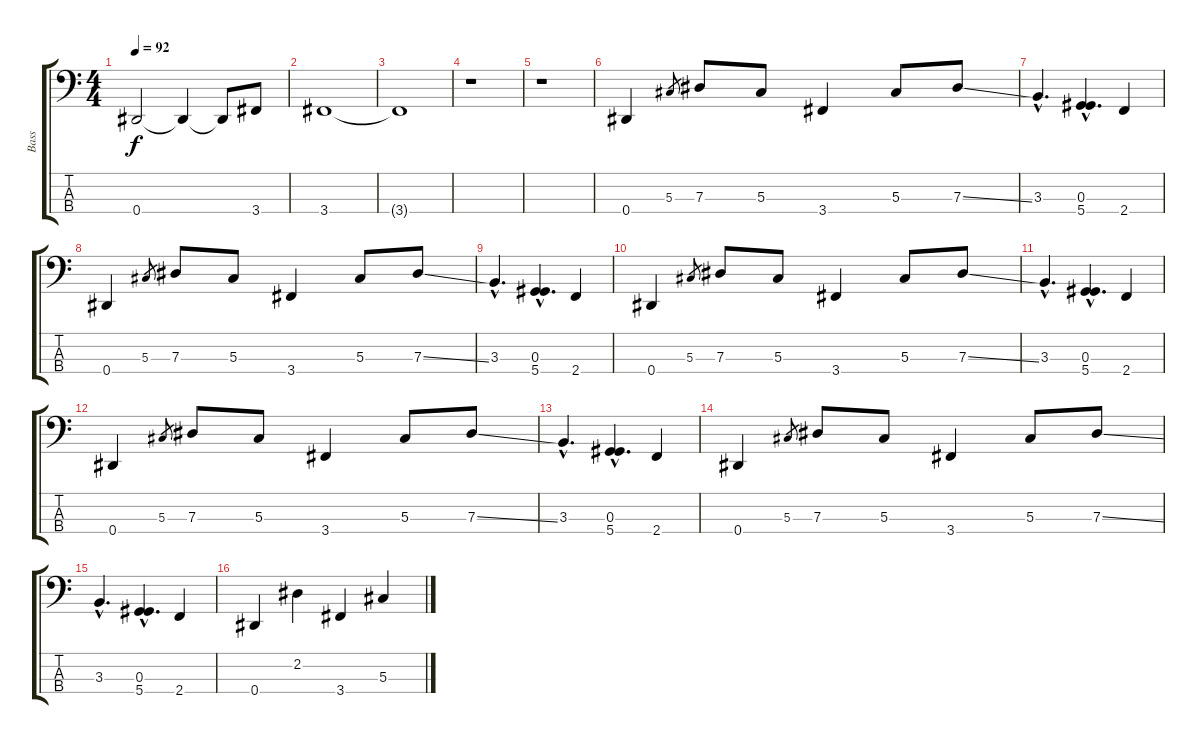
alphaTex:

\track ("Bass" "Bass") {instrument electricbasspick}
\staff {score tabs}
\tuning (Gb2 Db2 Ab1 Eb1) {hide}
\ts (4 4)
\tempo 92
\clef f4
\ks c
0.4.2{dy f} 0.4{t}.4 0.4{t}.8 3.4.8 |
3.4.1 |
3.4{t}.1 |
r.1 |
r.1 |
0.4.4 5.3.8{gr} 7.3.8 5.3.8 3.4.4 5.3.8 7.3{ss}.8 |
3.3{hac}.4{d} (0.3{hac} 5.4{hac}).4{d} 2.4.4 |
0.4.4 5.3.8{gr} 7.3.8 5.3.8 3.4.4 5.3.8 7.3{ss}.8 |
3.3{hac}.4{d} (0.3{hac} 5.4{hac}).4{d} 2.4.4 |
0.4.4 5.3.8{gr} 7.3.8 5.3.8 3.4.4 5.3.8 7.3{ss}.8 |
3.3{hac}.4{d} (0.3{hac} 5.4{hac}).4{d} 2.4.4 |
0.4.4 5.3.8{gr} 7.3.8 5.3.8 3.4.4 5.3.8 7.3{ss}.8 |
3.3{hac}.4{d} (0.3{hac} 5.4{hac}).4{d} 2.4.4 |
0.4.4 5.3.8{gr} 7.3.8 5.3.8 3.4.4 5.3.8 7.3{ss}.8 |
3.3{hac}.4{d} (0.3{hac} 5.4{hac}).4{d} 2.4.4 |
0.4.4 2.2.4 3.4.4 5.3.4
